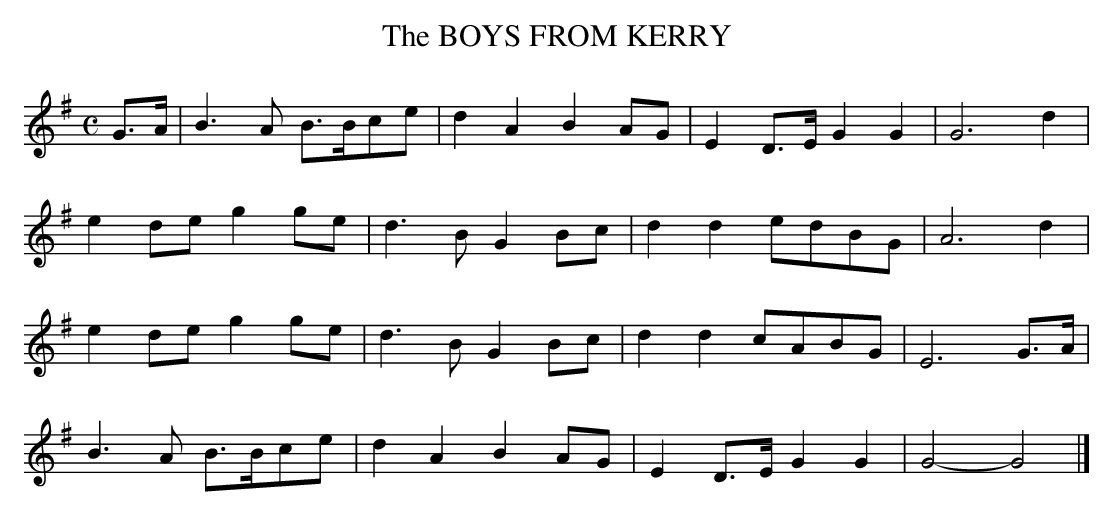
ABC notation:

X:1
T:BOYS FROM KERRY, The
Y:"moderate"
M:C
L:1/8
K:G
G>A|B3A B>Bce|d2A2 B2AG|E2D>E G2G2|G6d2|
e2de g2ge|d3B G2Bc|d2d2 edBG|A6d2|
e2de g2ge|d3B G2Bc|d2d2 cABG|E6 G>A|
B3A B>Bce|d2A2 B2AG|E2D>E G2G2|G4-G4|]
